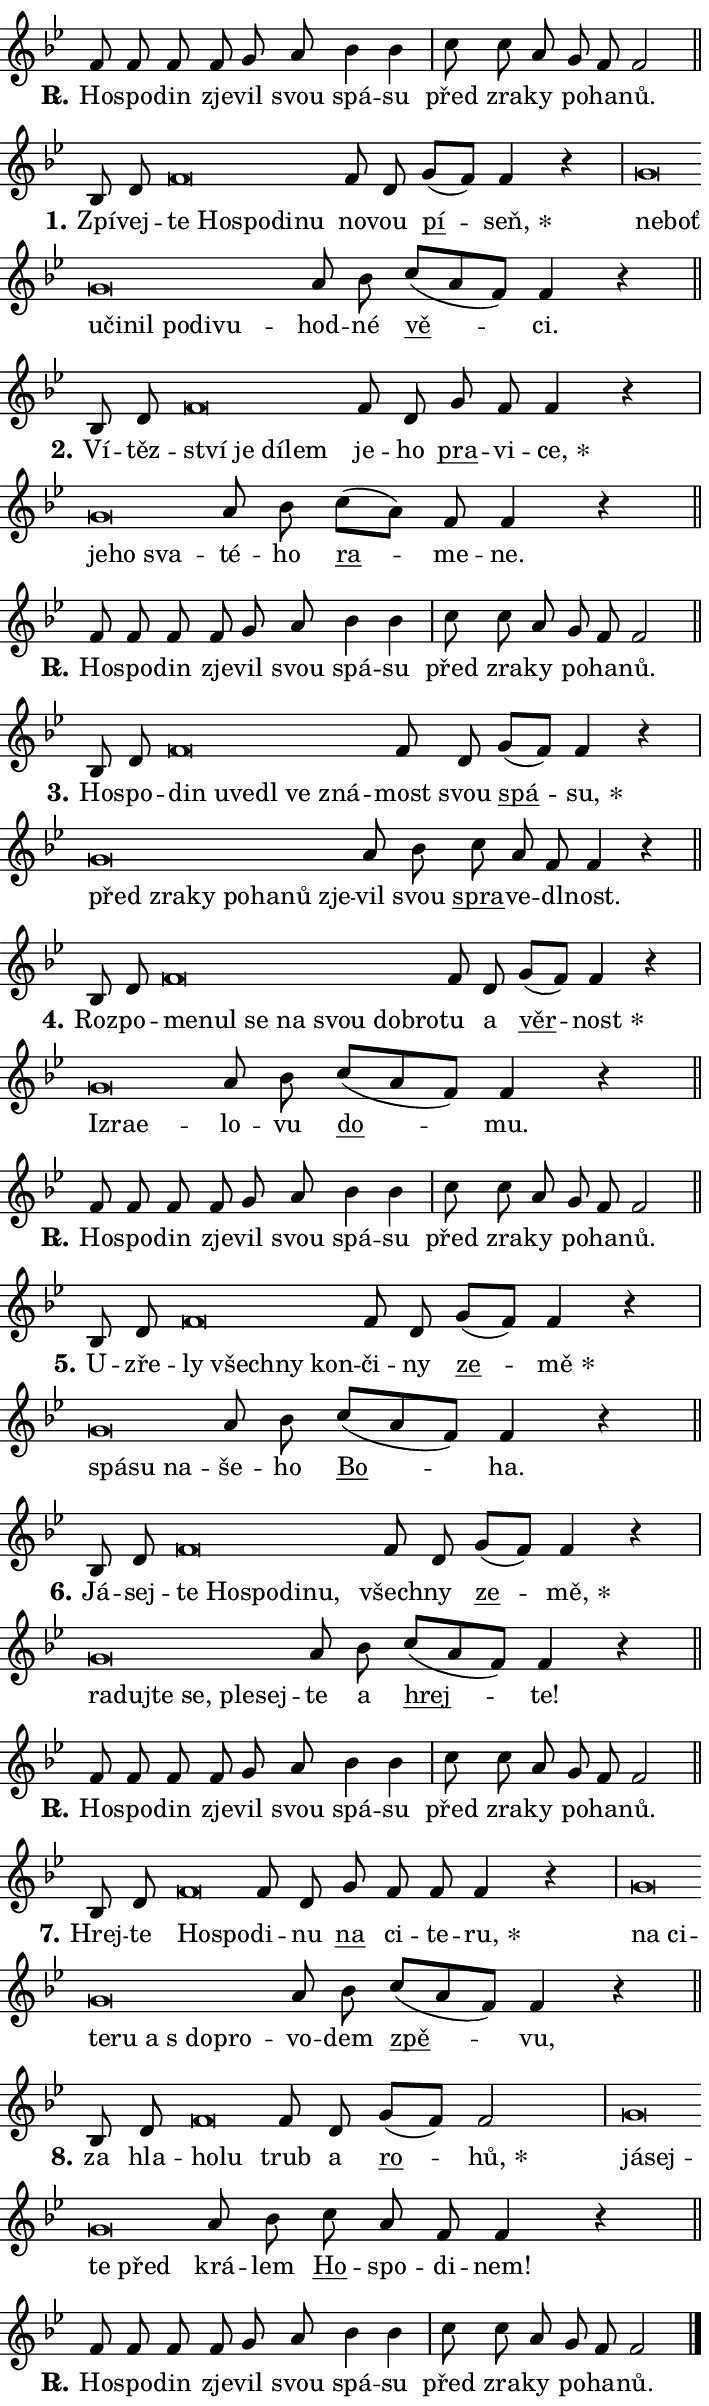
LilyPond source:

\version "2.24.0"
\header { tagline = "" }
\paper {
  indent = 0\cm
  top-margin = 0\cm
  right-margin = 0.13\cm % to fit lyric hyphens
  bottom-margin = 0\cm
  left-margin = 0\cm
  paper-width = 12\cm
  page-breaking = #ly:one-page-breaking
  system-system-spacing.basic-distance = #11
  score-system-spacing.basic-distance = #11
  ragged-last = ##f
}


%% Author: Thomas Morley
%% https://lists.gnu.org/archive/html/lilypond-user/2020-05/msg00002.html
#(define (line-position grob)
"Returns position of @var[grob} in current system:
   @code{'start}, if at first time-step
   @code{'end}, if at last time-step
   @code{'middle} otherwise
"
  (let* ((col (ly:item-get-column grob))
         (ln (ly:grob-object col 'left-neighbor))
         (rn (ly:grob-object col 'right-neighbor))
         (col-to-check-left (if (ly:grob? ln) ln col))
         (col-to-check-right (if (ly:grob? rn) rn col))
         (break-dir-left
           (and
             (ly:grob-property col-to-check-left 'non-musical #f)
             (ly:item-break-dir col-to-check-left)))
         (break-dir-right
           (and
             (ly:grob-property col-to-check-right 'non-musical #f)
             (ly:item-break-dir col-to-check-right))))
        (cond ((eqv? 1 break-dir-left) 'start)
              ((eqv? -1 break-dir-right) 'end)
              (else 'middle))))

#(define (tranparent-at-line-position vctor)
  (lambda (grob)
  "Relying on @code{line-position} select the relevant enry from @var{vctor}.
Used to determine transparency,"
    (case (line-position grob)
      ((end) (not (vector-ref vctor 0)))
      ((middle) (not (vector-ref vctor 1)))
      ((start) (not (vector-ref vctor 2))))))

noteHeadBreakVisibility =
#(define-music-function (break-visibility)(vector?)
"Makes @code{NoteHead}s transparent relying on @var{break-visibility}"
#{
  \override NoteHead.transparent =
    #(tranparent-at-line-position break-visibility)
#})

#(define delete-ledgers-for-transparent-note-heads
  (lambda (grob)
    "Reads whether a @code{NoteHead} is transparent.
If so this @code{NoteHead} is removed from @code{'note-heads} from
@var{grob}, which is supposed to be @code{LedgerLineSpanner}.
As a result ledgers are not printed for this @code{NoteHead}"
    (let* ((nhds-array (ly:grob-object grob 'note-heads))
           (nhds-list
             (if (ly:grob-array? nhds-array)
                 (ly:grob-array->list nhds-array)
                 '()))
           ;; Relies on the transparent-property being done before
           ;; Staff.LedgerLineSpanner.after-line-breaking is executed.
           ;; This is fragile ...
           (to-keep
             (remove
               (lambda (nhd)
                 (ly:grob-property nhd 'transparent #f))
               nhds-list)))
      ;; TODO find a better method to iterate over grob-arrays, similiar
      ;; to filter/remove etc for lists
      ;; For now rebuilt from scratch
      (set! (ly:grob-object grob 'note-heads)  '())
      (for-each
        (lambda (nhd)
          (ly:pointer-group-interface::add-grob grob 'note-heads nhd))
        to-keep))))

squashNotes = {
  \override NoteHead.X-extent = #'(-0.2 . 0.2)
  \override NoteHead.Y-extent = #'(-0.75 . 0)
  \override NoteHead.stencil =
    #(lambda (grob)
       (let ((pos (ly:grob-property grob 'staff-position)))
         (begin
           (if (< pos -7) (display "ERROR: Lower brevis then expected\n") (display ""))
           (if (<= pos -6) ly:text-interface::print ly:note-head::print))))
}
unSquashNotes = {
  \revert NoteHead.X-extent
  \revert NoteHead.Y-extent
  \revert NoteHead.stencil
}

hideNotes = \noteHeadBreakVisibility #begin-of-line-visible
unHideNotes = \noteHeadBreakVisibility #all-visible

% work-around for resetting accidentals
% https://lilypond.org/doc/v2.23/Documentation/notation/displaying-rhythms#unmetered-music
cadenzaMeasure = {
  \cadenzaOff
  \partial 1024 s1024
  \cadenzaOn
}

#(define-markup-command (accent layout props text) (markup?)
  "Underline accented syllable"
  (interpret-markup layout props
    #{\markup \override #'(offset . 4.3) \underline { #text }#}))

responsum = \markup \concat {
  "R" \hspace #-1.05 \path #0.1 #'((moveto 0 0.07) (lineto 0.9 0.8)) \hspace #0.05 "."
}

spaceSize = #0.6828661417322834 % exact space size for TeX Gyre Schola

\layout {
  \context {
    \Staff
    \remove "Time_signature_engraver"
    \override LedgerLineSpanner.after-line-breaking = #delete-ledgers-for-transparent-note-heads
  }
  \context {
    \Lyrics {
      \override LyricSpace.minimum-distance = \spaceSize
      \override LyricText.font-name = #"TeX Gyre Schola"
      \override LyricText.font-size = 1
      \override StanzaNumber.font-name = #"TeX Gyre Schola Bold"
      \override StanzaNumber.font-size = 1
    }
  }
  \context {
    \Score 
    \override NoteHead.text =
      #(lambda (grob) 
        (let ((pos (ly:grob-property grob 'staff-position)))
          #{\markup {
            \combine
              \halign #-0.55 \raise #(if (= pos -6) 0 0.5) \override #'(thickness . 2) \draw-line #'(3.2 . 0)
              \musicglyph "noteheads.sM1"
          }#}))
  }
}

% magnetic-lyrics.ily
%
%   written by
%     Jean Abou Samra <jean@abou-samra.fr>
%     Werner Lemberg <wl@gnu.org>
%
%   adapted by
%     Jiri Hon <jiri.hon@gmail.com>
%
% Version 2022-Apr-15

% https://www.mail-archive.com/lilypond-user@gnu.org/msg149350.html

#(define (Left_hyphen_pointer_engraver context)
   "Collect syllable-hyphen-syllable occurrences in lyrics and store
them in properties.  This engraver only looks to the left.  For
example, if the lyrics input is @code{foo -- bar}, it does the
following.

@itemize @bullet
@item
Set the @code{text} property of the @code{LyricHyphen} grob between
@q{foo} and @q{bar} to @code{foo}.

@item
Set the @code{left-hyphen} property of the @code{LyricText} grob with
text @q{foo} to the @code{LyricHyphen} grob between @q{foo} and
@q{bar}.
@end itemize

Use this auxiliary engraver in combination with the
@code{lyric-@/text::@/apply-@/magnetic-@/offset!} hook."
   (let ((hyphen #f)
         (text #f))
     (make-engraver
      (acknowledgers
       ((lyric-syllable-interface engraver grob source-engraver)
        (set! text grob)))
      (end-acknowledgers
       ((lyric-hyphen-interface engraver grob source-engraver)
        ;(when (not (grob::has-interface grob 'lyric-space-interface))
          (set! hyphen grob)));)
      ((stop-translation-timestep engraver)
       (when (and text hyphen)
         (ly:grob-set-object! text 'left-hyphen hyphen))
       (set! text #f)
       (set! hyphen #f)))))

#(define (lyric-text::apply-magnetic-offset! grob)
   "If the space between two syllables is less than the value in
property @code{LyricText@/.details@/.squash-threshold}, move the right
syllable to the left so that it gets concatenated with the left
syllable.

Use this function as a hook for
@code{LyricText@/.after-@/line-@/breaking} if the
@code{Left_@/hyphen_@/pointer_@/engraver} is active."
   (let ((hyphen (ly:grob-object grob 'left-hyphen #f)))
     (when hyphen
       (let ((left-text (ly:spanner-bound hyphen LEFT)))
         (when (grob::has-interface left-text 'lyric-syllable-interface)
           (let* ((common (ly:grob-common-refpoint grob left-text X))
                  (this-x-ext (ly:grob-extent grob common X))
                  (left-x-ext
                   (begin
                     ;; Trigger magnetism for left-text.
                     (ly:grob-property left-text 'after-line-breaking)
                     (ly:grob-extent left-text common X)))
                  ;; `delta` is the gap width between two syllables.
                  (delta (- (interval-start this-x-ext)
                            (interval-end left-x-ext)))
                  (details (ly:grob-property grob 'details))
                  (threshold (assoc-get 'squash-threshold details 0.2)))
             (when (< delta threshold)
               (let* (;; We have to manipulate the input text so that
                      ;; ligatures crossing syllable boundaries are not
                      ;; disabled.  For languages based on the Latin
                      ;; script this is essentially a beautification.
                      ;; However, for non-Western scripts it can be a
                      ;; necessity.
                      (lt (ly:grob-property left-text 'text))
                      (rt (ly:grob-property grob 'text))
                      (is-space (grob::has-interface hyphen 'lyric-space-interface))
                      (space (if is-space " " ""))
                      (extra-delta (if is-space spaceSize 0))
                      ;; Append new syllable.
                      (ltrt-space (if (and (string? lt) (string? rt))
                                (string-append lt space rt)
                                (make-concat-markup (list lt space rt))))
                      ;; Right-align `ltrt` to the right side.
                      (ltrt-space-markup (grob-interpret-markup
                               grob
                               (make-translate-markup
                                (cons (interval-length this-x-ext) 0)
                                (make-right-align-markup ltrt-space)))))
                 (begin
                   ;; Don't print `left-text`.
                   (ly:grob-set-property! left-text 'stencil #f)
                   ;; Set text and stencil (which holds all collected
                   ;; syllables so far) and shift it to the left.
                   (ly:grob-set-property! grob 'text ltrt-space)
                   (ly:grob-set-property! grob 'stencil ltrt-space-markup)
                   (ly:grob-translate-axis! grob (- (- delta extra-delta)) X))))))))))


#(define (lyric-hyphen::displace-bounds-first grob)
   ;; Make very sure this callback isn't triggered too early.
   (let ((left (ly:spanner-bound grob LEFT))
         (right (ly:spanner-bound grob RIGHT)))
     (ly:grob-property left 'after-line-breaking)
     (ly:grob-property right 'after-line-breaking)
     (ly:lyric-hyphen::print grob)))

squashThreshold = #0.4

\layout {
  \context {
    \Lyrics
    \consists #Left_hyphen_pointer_engraver
    \override LyricText.after-line-breaking =
      #lyric-text::apply-magnetic-offset!
    \override LyricHyphen.stencil = #lyric-hyphen::displace-bounds-first
    \override LyricText.details.squash-threshold = \squashThreshold
    \override LyricHyphen.minimum-distance = 0
    \override LyricHyphen.minimum-length = \squashThreshold
  }
}

squashText = \override LyricText.details.squash-threshold = 9999
unSquashText = \override LyricText.details.squash-threshold = \squashThreshold

leftText = \override LyricText.self-alignment-X = #LEFT
unLeftText = \revert LyricText.self-alignment-X

starOffset = #(lambda (grob) 
                (let ((x_offset (ly:self-alignment-interface::aligned-on-x-parent grob)))
                  (if (= x_offset 0) 0 (+ x_offset 1.2))))

star = #(define-music-function (syllable)(string?)
"Append star separator at the end of a syllable"
#{
  \once \override LyricText.X-offset = #starOffset
  \lyricmode { \markup {
    #syllable
    \override #'((font-name . "TeX Gyre Schola Bold")) \hspace #0.2 \lower #0.65 \larger "*"
  } }
#})

starAccent = #(define-music-function (syllable)(string?)
"Append star separator at the end of a syllable and make accent"
#{
  \once \override LyricText.X-offset = #starOffset
  \lyricmode { \markup {
    \accent #syllable
    \override #'((font-name . "TeX Gyre Schola Bold")) \hspace #0.2 \lower #0.65 \larger "*"
  } }
#})

breath = #(define-music-function (syllable)(string?)
"Append breathing indicator at the end of a syllable"
#{
  \lyricmode { \markup { #syllable "+" } }
#})

optionalBreath = #(define-music-function (syllable)(string?)
"Append optional breathing indicator at the end of a syllable"
#{
  \lyricmode { \markup { #syllable "(+)" } }
#})


\score {
    <<
        \new Voice = "melody" { \cadenzaOn \key bes \major \relative { f'8 f f f g a \bar "" bes4 bes \cadenzaMeasure \bar "|" c8 c a \bar "" g f f2 \cadenzaMeasure \bar "||" \break } }
        \new Lyrics \lyricsto "melody" { \lyricmode { \set stanza = \responsum
Ho -- spo -- din zje -- vil svou spá -- su před zra -- ky po -- ha -- nů. } }
    >>
    \layout {}
}

\score {
    <<
        \new Voice = "melody" { \cadenzaOn \key bes \major \relative { bes8 d \bar "" \squashNotes f\breve*1/16 \hideNotes \breve*1/16 \bar "" \breve*1/16 \bar "" \breve*1/16 \breve*1/16 \bar "" \unHideNotes \unSquashNotes f8 d \bar "" g[( f)] f4 r \cadenzaMeasure \bar "|" \squashNotes g\breve*1/16 \hideNotes \breve*1/16 \bar "" \breve*1/16 \bar "" \breve*1/16 \bar "" \breve*1/16 \bar "" \breve*1/16 \bar "" \breve*1/16 \breve*1/16 \bar "" \unHideNotes \unSquashNotes a8 bes \bar "" c[( a f)] f4 r \cadenzaMeasure \bar "||" \break } }
        \new Lyrics \lyricsto "melody" { \lyricmode { \set stanza = "1."
Zpí -- vej -- \leftText te \squashText Ho -- spo -- di -- nu \unLeftText \unSquashText no -- vou \markup \accent pí -- \star seň, \leftText ne -- \squashText boť u -- či -- nil po -- di -- vu -- \unLeftText \unSquashText hod -- né \markup \accent vě -- ci. } }
    >>
    \layout {}
}

\score {
    <<
        \new Voice = "melody" { \cadenzaOn \key bes \major \relative { bes8 d \bar "" \squashNotes f\breve*1/16 \hideNotes \breve*1/16 \bar "" \breve*1/16 \breve*1/16 \bar "" \unHideNotes \unSquashNotes f8 d \bar "" g f f4 r \cadenzaMeasure \bar "|" \squashNotes g\breve*1/16 \hideNotes \breve*1/16 \breve*1/16 \bar "" \unHideNotes \unSquashNotes a8 bes \bar "" c[( a)] f f4 r \cadenzaMeasure \bar "||" \break } }
        \new Lyrics \lyricsto "melody" { \lyricmode { \set stanza = "2."
Ví -- těz -- \leftText ství \squashText je dí -- lem \unLeftText \unSquashText je -- ho \markup \accent pra -- vi -- \star ce, \leftText je -- \squashText ho sva -- \unLeftText \unSquashText té -- ho \markup \accent ra -- me -- ne. } }
    >>
    \layout {}
}

\score {
    <<
        \new Voice = "melody" { \cadenzaOn \key bes \major \relative { f'8 f f f g a \bar "" bes4 bes \cadenzaMeasure \bar "|" c8 c a \bar "" g f f2 \cadenzaMeasure \bar "||" \break } }
        \new Lyrics \lyricsto "melody" { \lyricmode { \set stanza = \responsum
Ho -- spo -- din zje -- vil svou spá -- su před zra -- ky po -- ha -- nů. } }
    >>
    \layout {}
}

\score {
    <<
        \new Voice = "melody" { \cadenzaOn \key bes \major \relative { bes8 d \bar "" \squashNotes f\breve*1/16 \hideNotes \breve*1/16 \bar "" \breve*1/16 \bar "" \breve*1/16 \bar "" \breve*1/16 \breve*1/16 \bar "" \unHideNotes \unSquashNotes f8 d \bar "" g[( f)] f4 r \cadenzaMeasure \bar "|" \squashNotes g\breve*1/16 \hideNotes \breve*1/16 \bar "" \breve*1/16 \bar "" \breve*1/16 \bar "" \breve*1/16 \bar "" \breve*1/16 \breve*1/16 \bar "" \unHideNotes \unSquashNotes a8 bes \bar "" c a f f4 r \cadenzaMeasure \bar "||" \break } }
        \new Lyrics \lyricsto "melody" { \lyricmode { \set stanza = "3."
Ho -- spo -- \leftText din \squashText u -- ve -- dl ve zná -- \unLeftText \unSquashText most svou \markup \accent spá -- \star su, \leftText před \squashText zra -- ky po -- ha -- nů zje -- \unLeftText \unSquashText vil svou \markup \accent spra -- ve -- dl -- nost. } }
    >>
    \layout {}
}

\score {
    <<
        \new Voice = "melody" { \cadenzaOn \key bes \major \relative { bes8 d \bar "" \squashNotes f\breve*1/16 \hideNotes \breve*1/16 \bar "" \breve*1/16 \bar "" \breve*1/16 \bar "" \breve*1/16 \bar "" \breve*1/16 \breve*1/16 \bar "" \unHideNotes \unSquashNotes f8 d \bar "" g[( f)] f4 r \cadenzaMeasure \bar "|" \squashNotes g\breve*1/16 \hideNotes \breve*1/16 \breve*1/16 \bar "" \unHideNotes \unSquashNotes a8 bes \bar "" c[( a f)] f4 r \cadenzaMeasure \bar "||" \break } }
        \new Lyrics \lyricsto "melody" { \lyricmode { \set stanza = "4."
Roz -- po -- \leftText me -- \squashText nul se na svou dob -- ro -- \unLeftText \unSquashText tu a \markup \accent věr -- \star nost \leftText Iz -- \squashText ra -- e -- \unLeftText \unSquashText lo -- vu \markup \accent do -- mu. } }
    >>
    \layout {}
}

\score {
    <<
        \new Voice = "melody" { \cadenzaOn \key bes \major \relative { f'8 f f f g a \bar "" bes4 bes \cadenzaMeasure \bar "|" c8 c a \bar "" g f f2 \cadenzaMeasure \bar "||" \break } }
        \new Lyrics \lyricsto "melody" { \lyricmode { \set stanza = \responsum
Ho -- spo -- din zje -- vil svou spá -- su před zra -- ky po -- ha -- nů. } }
    >>
    \layout {}
}

\score {
    <<
        \new Voice = "melody" { \cadenzaOn \key bes \major \relative { bes8 d \bar "" \squashNotes f\breve*1/16 \hideNotes \breve*1/16 \bar "" \breve*1/16 \breve*1/16 \bar "" \unHideNotes \unSquashNotes f8 d \bar "" g[( f)] f4 r \cadenzaMeasure \bar "|" \squashNotes g\breve*1/16 \hideNotes \breve*1/16 \breve*1/16 \bar "" \unHideNotes \unSquashNotes a8 bes \bar "" c[( a f)] f4 r \cadenzaMeasure \bar "||" \break } }
        \new Lyrics \lyricsto "melody" { \lyricmode { \set stanza = "5."
U -- zře -- \leftText ly \squashText všech -- ny kon -- \unLeftText \unSquashText či -- ny \markup \accent ze -- \star mě \leftText spá -- \squashText su na -- \unLeftText \unSquashText še -- ho \markup \accent Bo -- ha. } }
    >>
    \layout {}
}

\score {
    <<
        \new Voice = "melody" { \cadenzaOn \key bes \major \relative { bes8 d \bar "" \squashNotes f\breve*1/16 \hideNotes \breve*1/16 \bar "" \breve*1/16 \bar "" \breve*1/16 \breve*1/16 \bar "" \unHideNotes \unSquashNotes f8 d \bar "" g[( f)] f4 r \cadenzaMeasure \bar "|" \squashNotes g\breve*1/16 \hideNotes \breve*1/16 \bar "" \breve*1/16 \bar "" \breve*1/16 \bar "" \breve*1/16 \breve*1/16 \bar "" \unHideNotes \unSquashNotes a8 bes \bar "" c[( a f)] f4 r \cadenzaMeasure \bar "||" \break } }
        \new Lyrics \lyricsto "melody" { \lyricmode { \set stanza = "6."
Já -- sej -- \leftText te \squashText Ho -- spo -- di -- nu, \unLeftText \unSquashText všech -- ny \markup \accent ze -- \star mě, \leftText ra -- \squashText duj -- te se, ple -- sej -- \unLeftText \unSquashText te a \markup \accent hrej -- te! } }
    >>
    \layout {}
}

\score {
    <<
        \new Voice = "melody" { \cadenzaOn \key bes \major \relative { f'8 f f f g a \bar "" bes4 bes \cadenzaMeasure \bar "|" c8 c a \bar "" g f f2 \cadenzaMeasure \bar "||" \break } }
        \new Lyrics \lyricsto "melody" { \lyricmode { \set stanza = \responsum
Ho -- spo -- din zje -- vil svou spá -- su před zra -- ky po -- ha -- nů. } }
    >>
    \layout {}
}

\score {
    <<
        \new Voice = "melody" { \cadenzaOn \key bes \major \relative { bes8 d \bar "" \squashNotes f\breve*1/16 \hideNotes \breve*1/16 \bar "" \unHideNotes \unSquashNotes f8 d \bar "" g f f f4 r \cadenzaMeasure \bar "|" \squashNotes g\breve*1/16 \hideNotes \breve*1/16 \bar "" \breve*1/16 \bar "" \breve*1/16 \bar "" \breve*1/16 \bar "" \breve*1/16 \breve*1/16 \bar "" \unHideNotes \unSquashNotes a8 bes \bar "" c[( a f)] f4 r \cadenzaMeasure \bar "||" \break } }
        \new Lyrics \lyricsto "melody" { \lyricmode { \set stanza = "7."
Hrej -- te \leftText Ho -- \squashText spo -- \unLeftText \unSquashText di -- nu \markup \accent na ci -- te -- \star ru, \leftText na \squashText ci -- te -- ru a "s do" -- pro -- \unLeftText \unSquashText vo -- dem \markup \accent zpě -- vu, } }
    >>
    \layout {}
}

\score {
    <<
        \new Voice = "melody" { \cadenzaOn \key bes \major \relative { bes8 d \bar "" \squashNotes f\breve*1/16 \hideNotes \breve*1/16 \bar "" \unHideNotes \unSquashNotes f8 d \bar "" g[( f)] f2 \cadenzaMeasure \bar "|" \squashNotes g\breve*1/16 \hideNotes \breve*1/16 \bar "" \breve*1/16 \breve*1/16 \bar "" \unHideNotes \unSquashNotes a8 bes \bar "" c a f f4 r \cadenzaMeasure \bar "||" \break } }
        \new Lyrics \lyricsto "melody" { \lyricmode { \set stanza = "8."
za hla -- \leftText ho -- \squashText lu \unLeftText \unSquashText trub a \markup \accent ro -- \star hů, \leftText já -- \squashText sej -- te před \unLeftText \unSquashText krá -- lem \markup \accent Ho -- spo -- di -- nem! } }
    >>
    \layout {}
}

\score {
    <<
        \new Voice = "melody" { \cadenzaOn \key bes \major \relative { f'8 f f f g a \bar "" bes4 bes \cadenzaMeasure \bar "|" c8 c a \bar "" g f f2 \cadenzaMeasure \bar "||" \break } \bar "|." }
        \new Lyrics \lyricsto "melody" { \lyricmode { \set stanza = \responsum
Ho -- spo -- din zje -- vil svou spá -- su před zra -- ky po -- ha -- nů. } }
    >>
    \layout {}
}
